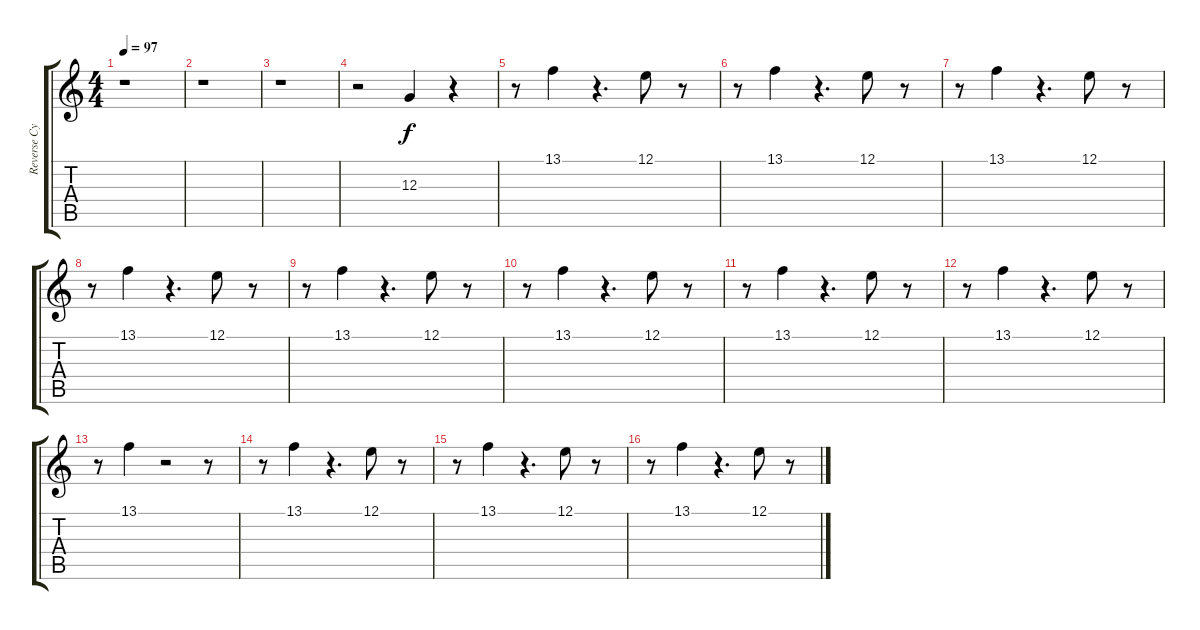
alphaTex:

\track ("Reverse Cymbal" "Reverse Cy") {instrument reversecymbal}
\staff {score tabs}
\tuning (E4 B3 G3 D3 A2 E2) {hide}
\ts (4 4)
\tempo 97
\clef g2
\ks c
r.1{dy f instrument reversecymbal} |
r.1 |
r.1 |
r.2 12.3.4 r.4 |
r.8 13.1.4 r.4{d} 12.1.8 r.8 |
r.8 13.1.4 r.4{d} 12.1.8 r.8 |
r.8 13.1.4 r.4{d} 12.1.8 r.8 |
r.8 13.1.4 r.4{d} 12.1.8 r.8 |
r.8 13.1.4 r.4{d} 12.1.8 r.8 |
r.8 13.1.4 r.4{d} 12.1.8 r.8 |
r.8 13.1.4 r.4{d} 12.1.8 r.8 |
r.8 13.1.4 r.4{d} 12.1.8 r.8 |
r.8 13.1.4 r.2 r.8 |
r.8 13.1.4 r.4{d} 12.1.8 r.8 |
r.8 13.1.4 r.4{d} 12.1.8 r.8 |
r.8 13.1.4 r.4{d} 12.1.8 r.8
